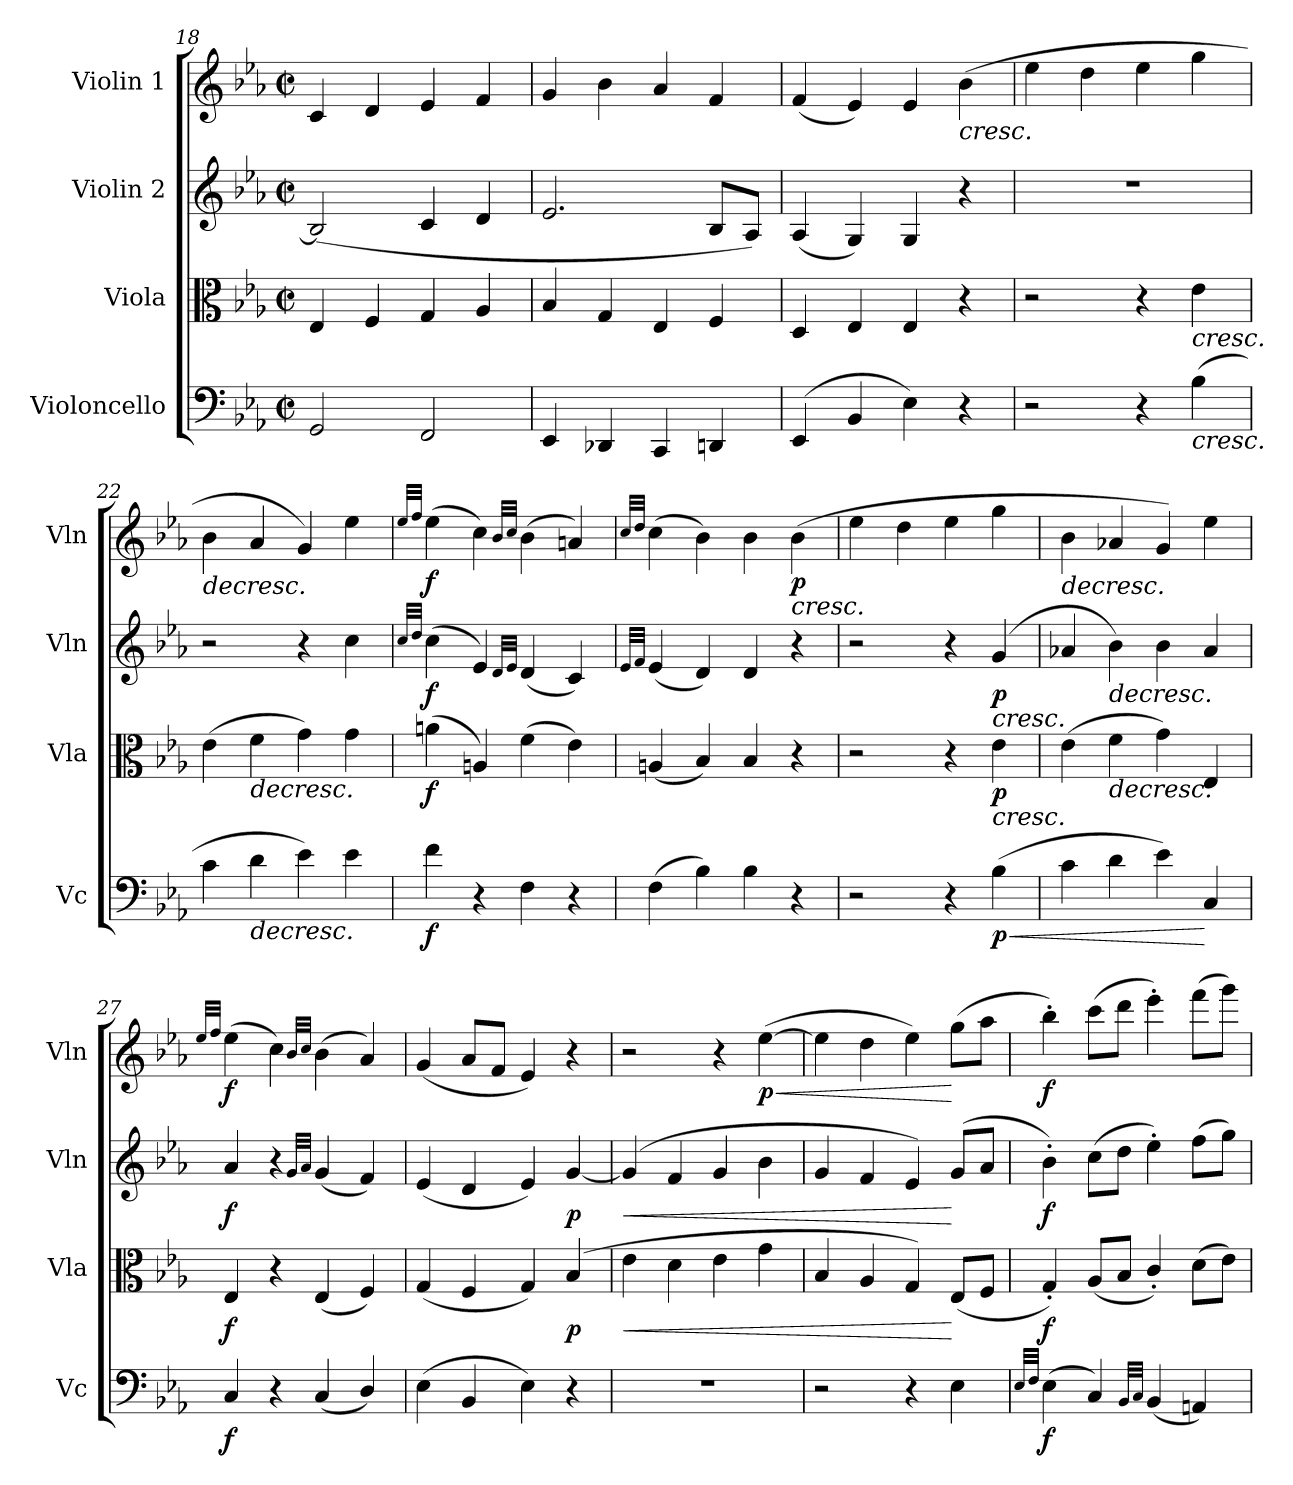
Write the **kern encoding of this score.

**kern	**dynam	**kern	**dynam	**kern	**dynam	**kern	**dynam
*part4	*part4	*part3	*part3	*part2	*part2	*part1	*part1
*staff4	*staff4	*staff3	*staff3	*staff2	*staff2	*staff1	*staff1
*I"Violoncello	*	*I"Viola	*	*I"Violin 2	*	*I"Violin 1	*
*I'Vc	*	*I'Vla	*	*I'Vln	*	*I'Vln	*
*clefF4	*	*clefC3	*	*clefG2	*	*clefG2	*
*k[b-e-a-]	*	*k[b-e-a-]	*	*k[b-e-a-]	*	*k[b-e-a-]	*
*M2/2	*	*M2/2	*	*M2/2	*	*M2/2	*
*met(c|)	*	*met(c|)	*	*met(c|)	*	*met(c|)	*
=18	=18	=18	=18	=18	=18	=18	=18
2GG/	.	4E-/	.	(<2B-/]	.	4c/	.
.	.	4F/	.	.	.	4d/	.
2FF/	.	4G/	.	4c/	.	4e-/	.
.	.	4A-/	.	4d/	.	4f/	.
!!LO:LB:g=z
=19	=19	=19	=19	=19	=19	=19	=19
4EE-/	.	4B-/	.	2.e-/	.	4g/	.
4DD-X/	.	4G/	.	.	.	4b-\	.
4CC/	.	4E-/	.	.	.	4a-/	.
4DDn/	.	4F/	.	8B-/L	.	4f/	.
.	.	.	.	8A-/J)	.	.	.
=20	=20	=20	=20	=20	=20	=20	=20
(4EE-/	.	4D/	.	(4A-/	.	(4f/	.
4BB-/	.	4E-/	.	4G/)	.	4e-/)	.
4E-\)	.	4E-/	.	4G/	.	4e-/	.
!	!	!	!	!	!	!	!LO:HP:b
4r	.	4r	.	4r	.	(4b-\	<
=21	=21	=21	=21	=21	=21	=21	=21
2r	.	2r	.	1r	.	4ee-\	.
.	.	.	.	.	.	4dd\	.
4r	.	4r	.	.	.	4ee-\	.
!	!LO:HP:b	!	!LO:HP:b	!	!	!	!
(4B-\	<	4e-\	<	.	.	4gg\	.
=22	=22	=22	=22	=22	=22	=22	=22
!	!	!	!	!	!	!	!LO:HP:b
4c\	.	(4e-\	.	2r	.	4b-\	>
!	!LO:HP:b	!	!LO:HP:b	!	!	!	!
4d\	>	4f\	>	.	.	4a-/	.
4e-\)	.	4g\)	.	4r	.	4g/)	.
4e-\	.	4g\	.	4cc\	.	4ee-\	[
.	[	.	[	.	.	.	.
=23	=23	=23	=23	=23	=23	=23	=23
.	.	.	.	32qcc/LLL	.	32qee-/LLL	.
.	.	.	.	32qdd/JJJ	.	32qff/JJJ	.
!	!LO:DY:b	!	!LO:DY:b	!	!LO:DY:b	!	!LO:DY:b
4f\	f	(4an\	f	(4cc\	f	(4ee-\	f
4r	.	4An/)	.	4e-/)	.	4cc\)	.
.	.	.	.	32qd/LLL	.	32qb-/LLL	.
.	.	.	.	32qe-/JJJ	.	32qcc/JJJ	.
4F\	.	(4f\	.	(4d/	.	(4b-\	.
4r	.	4e-\)	.	4c/)	.	4an/)	.
=24	=24	=24	=24	=24	=24	=24	=24
.	.	.	.	32qe-/LLL	.	32qcc/LLL	.
.	.	.	.	32qf/JJJ	.	32qdd/JJJ	.
(4F\	.	(4An/	.	(4e-/	.	(4cc\	.
4B-\)	.	4B-/)	.	4d/)	.	4b-\)	.
4B-\	.	4B-/	.	4d/	.	4b-\	.
!	!	!	!	!	!	!	!LO:HP:b
!	!	!	!	!	!	!	!LO:DY:n=1:b
4r	.	4r	.	4r	.	(4b-\	< p
=25	=25	=25	=25	=25	=25	=25	=25
2r	.	2r	.	2r	.	4ee-\	.
.	.	.	.	.	.	4dd\	.
4r	.	4r	.	4r	.	4ee-\	.
!	!LO:HP:b	!	!LO:HP:b	!	!LO:HP:b	!	!
!	!LO:DY:n=1:b	!	!LO:DY:n=1:b	!	!LO:DY:n=1:b	!	!
(4B-\	< p	4e-\	< p	(4g/	< p	4gg\	.
.	.	.	.	.	.	.	]
=26	=26	=26	=26	=26	=26	=26	=26
!	!	!	!	!	!	!	!LO:HP:b
4c\	.	(4e-\	.	4a-X/	.	4b-\	>
!	!	!	!LO:HP:n=1:b	!	!LO:HP:b	!	!
4d\	]	4f\	] >	4b-\)	>	4a-X/	.
4e-\)	.	4g\)	.	4b-\	.	4g/)	.
4C/	[	4E-/	[	4a-/	[	4ee-\	[
=27	=27	=27	=27	=27	=27	=27	=27
.	.	.	.	.	.	32qee-/LLL	.
.	.	.	.	.	.	32qff/JJJ	.
!	!LO:DY:b	!	!LO:DY:b	!	!LO:DY:b	!	!LO:DY:b
4C/	f	4E-/	f	4a-/	f	(4ee-\	f
4r	.	4r	.	4r	.	4cc\)	.
.	.	.	.	32qg/LLL	.	32qb-/LLL	.
.	.	.	.	32qa-/JJJ	.	32qcc/JJJ	.
(4C/	.	(4E-/	.	(4g/	.	(4b-\	.
4D/)	.	4F/)	.	4f/)	.	4a-/)	.
!!LO:LB:g=z
=28	=28	=28	=28	=28	=28	=28	=28
(4E-\	.	(4G/	.	(4e-/	.	(4g/	.
4BB-/	.	4F/	.	4d/	.	8a-/L	.
.	.	.	.	.	.	8f/J	.
4E-\)	.	4G/)	.	4e-/)	.	4e-/)	.
!	!	!	!LO:DY:b	!	!LO:DY:b	!	!
4r	.	(4B-/	p	[<4g/	p	4r	.
=29	=29	=29	=29	=29	=29	=29	=29
!	!	!	!LO:HP:b	!	!LO:HP:b	!	!
1r	.	4e-\	<	(4g/]	<	2r	.
.	.	4d\	.	4f/	.	.	.
.	.	4e-\	.	4g/	.	4r	.
!	!	!	!	!	!	!	!LO:HP:b
!	!	!	!	!	!	!	!LO:DY:n=1:b
.	.	4g\	.	4b-\	.	([>4ee-\	< p
.	.	.	]	.	]	.	]
=30	=30	=30	=30	=30	=30	=30	=30
2r	.	4B-/	.	4g/	.	4ee-\]	.
.	.	4A-/	.	4f/	.	4dd\	.
4r	.	4G/)	.	4e-/)	.	4ee-\)	.
4E-\	.	(8E-/L	[	(8g/L	[	(8gg\L	[
.	.	8F/J	.	8a-/J	.	8aa-\J	.
=31	=31	=31	=31	=31	=31	=31	=31
32qE-/LLL	.	.	.	.	.	.	.
32qF/JJJ	.	.	.	.	.	.	.
!	!LO:DY:b	!	!LO:DY:b	!	!LO:DY:b	!	!LO:DY:b
(4E-\	f	4G'/)	f	4b-'\)	f	4bb-'\)	f
4C/)	.	(8A-/L	.	(8cc\L	.	(8ccc\L	.
.	.	8B-/J	.	8dd\J	.	8ddd\J	.
32qBB-/LLL	.	.	.	.	.	.	.
32qC/JJJ	.	.	.	.	.	.	.
(4BB-/	.	4c'/)	.	4ee-'\)	.	4eee-'\)	.
4AAn/)	.	(8d\L	.	(8ff\L	.	(8fff\L	.
.	.	8e-\J)	.	8gg\J)	.	8ggg\J)	.
=	=	=	=	=	=	=	=
*-	*-	*-	*-	*-	*-	*-	*-
